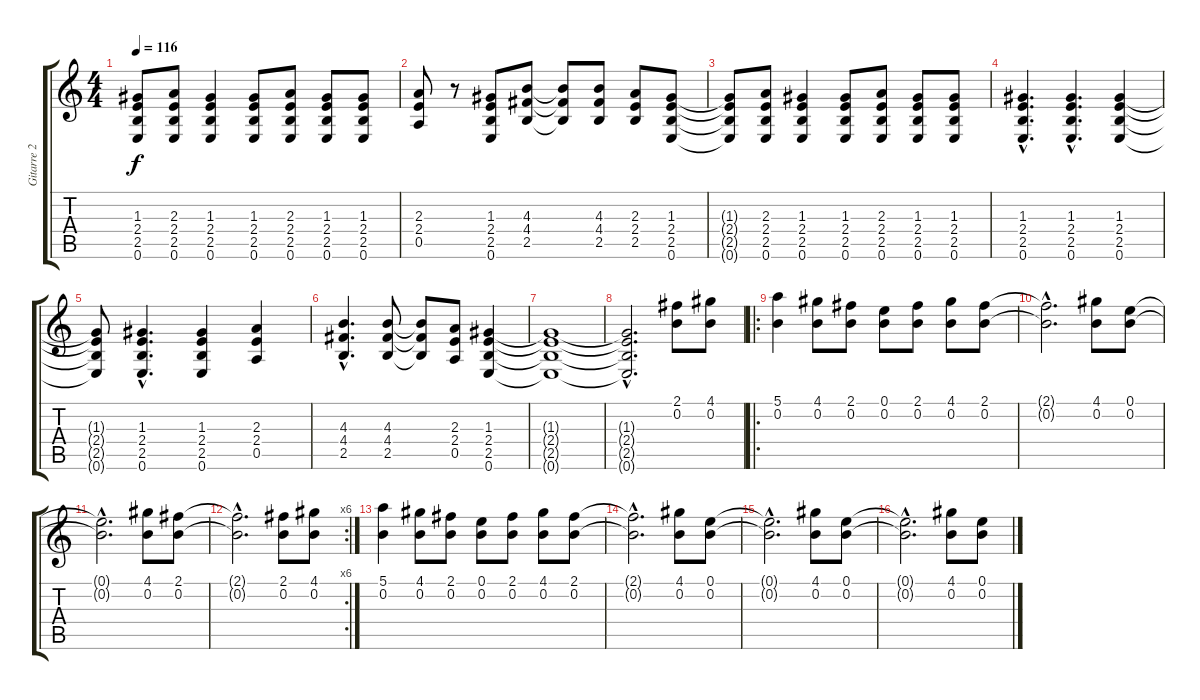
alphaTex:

\track ("Gitarre 2" "Gitarre 2") {instrument overdrivenguitar}
\staff {score tabs}
\tuning (E4 B3 G3 D3 A2 E2) {hide}
\ts (4 4)
\tempo 116
\clef g2
\ks c
(1.3{t} 2.4{t} 2.5{t} 0.6{t}).8{dy f} (2.3 2.4 2.5 0.6).8 (1.3 2.4 2.5 0.6).4 (1.3 2.4 2.5 0.6).8 (2.3 2.4 2.5 0.6).8 (1.3 2.4 2.5 0.6).8 (1.3 2.4 2.5 0.6).8 |
(2.3 2.4 0.5).8 r.8 (1.3 2.4 2.5 0.6).8 (4.3 4.4 2.5).8 (4.3{t} 4.4{t} 2.5{t}).8 (4.3 4.4 2.5).8 (2.3 2.4 2.5).8 (1.3 2.4 2.5 0.6).8 |
(1.3{t} 2.4{t} 2.5{t} 0.6{t}).8 (2.3 2.4 2.5 0.6).8 (1.3 2.4 2.5 0.6).4 (1.3 2.4 2.5 0.6).8 (2.3 2.4 2.5 0.6).8 (1.3 2.4 2.5 0.6).8 (1.3 2.4 2.5 0.6).8 |
(1.3{hac} 2.4{hac} 2.5{hac} 0.6{hac}).4{d} (1.3{hac} 2.4{hac} 2.5{hac} 0.6{hac}).4{d} (1.3 2.4 2.5 0.6).4 |
(1.3{t} 2.4{t} 2.5{t} 0.6{t}).8 (1.3{hac} 2.4{hac} 2.5{hac} 0.6{hac}).4{d} (1.3 2.4 2.5 0.6).4 (2.3 2.4 0.5).4 |
(4.3{hac} 4.4{hac} 2.5{hac}).4{d} (4.3 4.4 2.5).8 (4.3{t} 4.4{t} 2.5{t}).8 (2.3 2.4 0.5).8 (1.3 2.4 2.5 0.6).4 |
(1.3{t} 2.4{t} 2.5{t} 0.6{t}).1 |
(1.3{hac t} 2.4{hac t} 2.5{hac t} 0.6{hac t}).2{d} (2.1 0.2).8 (4.1 0.2).8 |
\ro
(5.1 0.2).4 (4.1 0.2).8 (2.1 0.2).8 (0.1 0.2).8 (2.1 0.2).8 (4.1 0.2).8 (2.1 0.2).8 |
(2.1{hac t} 0.2{hac t}).2{d} (4.1 0.2).8 (0.1 0.2).8 |
(0.1{hac t} 0.2{hac t}).2{d} (4.1 0.2).8 (2.1 0.2).8 |
\rc 6
(2.1{hac t} 0.2{hac t}).2{d} (2.1 0.2).8 (4.1 0.2).8 |
(5.1 0.2).4 (4.1 0.2).8 (2.1 0.2).8 (0.1 0.2).8 (2.1 0.2).8 (4.1 0.2).8 (2.1 0.2).8 |
(2.1{hac t} 0.2{hac t}).2{d} (4.1 0.2).8 (0.1 0.2).8 |
(0.1{hac t} 0.2{hac t}).2{d} (4.1 0.2).8 (0.1 0.2).8 |
(0.1{hac t} 0.2{hac t}).2{d} (4.1 0.2).8 (0.1 0.2).8
